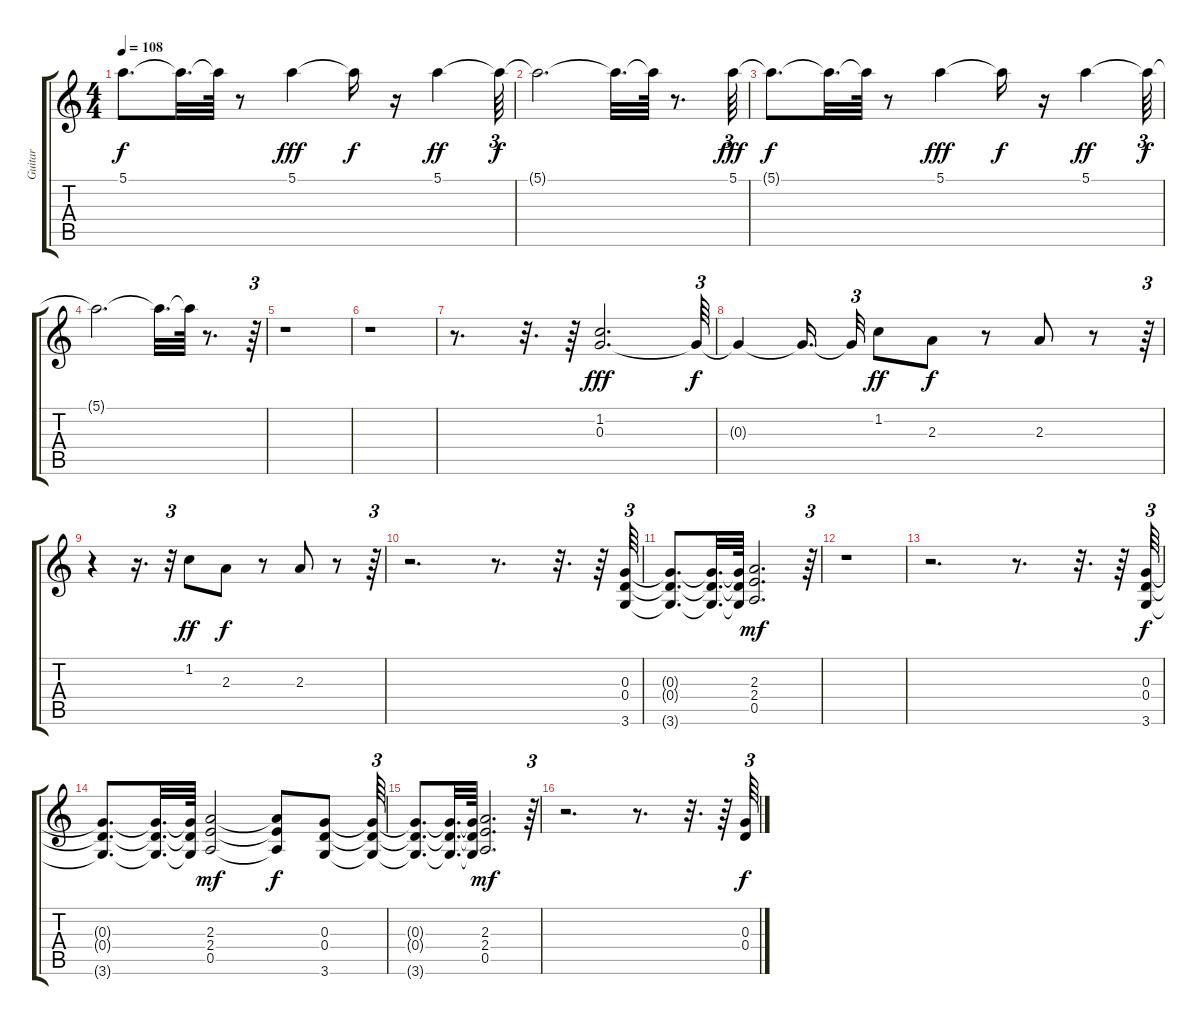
\track ("Guitar" "Guitar") {instrument electricguitarjazz}
\staff {score tabs}
\tuning (E4 B3 G3 D3 A2 E2) {hide}
\ts (4 4)
\tempo 108
\clef g2
\ks c
5.1{t}.8{d dy f} 5.1{t}.32{d} 5.1{t}.64 r.8 5.1.4{dy fff} 5.1{t}.16{dy f} r.16 5.1.4{dy ff} 5.1{t}.64{tu (3 2) dy f} |
5.1{t}.2{d} 5.1{t}.32{d} 5.1{t}.64 r.8{d} 5.1.64{tu (3 2) dy fff} |
5.1{t}.8{d dy f} 5.1{t}.32{d} 5.1{t}.64 r.8 5.1.4{dy fff} 5.1{t}.16{dy f} r.16 5.1.4{dy ff} 5.1{t}.64{tu (3 2) dy f} |
5.1{t}.2{d} 5.1{t}.32{d} 5.1{t}.64 r.8{d} r.64{tu (3 2)} |
r.1 |
r.1 |
r.8{d} r.32{d} r.64 (1.2 0.3).2{d dy fff} 0.3{t}.64{tu (3 2) dy f} |
0.3{t}.4 0.3{t}.16{d beam splitsecondary} 0.3{t}.32{tu (3 2)} 1.2.8{dy ff} 2.3.8{dy f} r.8 2.3.8 r.8 r.64{tu (3 2)} |
r.4 r.16{d} r.32{tu (3 2)} 1.2.8{dy ff} 2.3.8{dy f} r.8 2.3.8 r.8 r.64{tu (3 2)} |
r.2{d} r.8{d} r.32{d} r.64 (0.3 0.4 3.6).64{tu (3 2)} |
(0.3{t} 0.4{t} 3.6{t}).8{d} (0.3{t} 0.4{t} 3.6{t}).32{d} (0.3{t} 0.4{t} 3.6{t}).64 (2.3 2.4 0.5).2{d dy mf} r.64{tu (3 2)} |
r.1 |
r.2{d} r.8{d} r.32{d} r.64 (0.3 0.4 3.6).64{tu (3 2) dy f} |
(0.3{t} 0.4{t} 3.6{t}).8{d} (0.3{t} 0.4{t} 3.6{t}).32{d} (0.3{t} 0.4{t} 3.6{t}).64 (2.3 2.4 0.5).2{dy mf} (2.3{t} 2.4{t} 0.5{t}).8{dy f} (0.3 0.4 3.6).8 (0.3{t} 0.4{t} 3.6{t}).64{tu (3 2)} |
(0.3{t} 0.4{t} 3.6{t}).8{d} (0.3{t} 0.4{t} 3.6{t}).32{d} (0.3{t} 0.4{t} 3.6{t}).64 (2.3 2.4 0.5).2{d dy mf} r.64{tu (3 2)} |
r.2{d} r.8{d} r.32{d} r.64 (0.3 0.4).64{tu (3 2) dy f}
